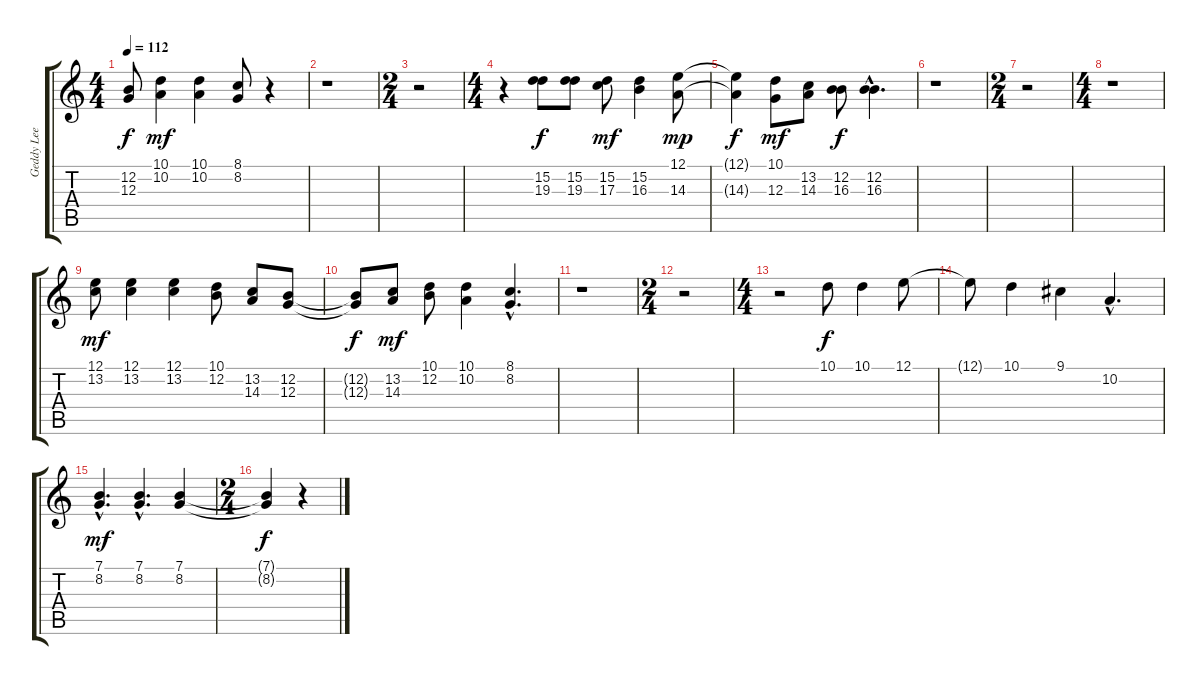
\track ("Geddy Lee Vocal" "Geddy Lee ") {instrument synthvoice}
\staff {score tabs}
\tuning (E4 B3 G3 D3 A2 E2) {hide}
\ts (4 4)
\tempo 112
\clef g2
\ks c
(12.2{t} 12.3{t}).8{dy f} (10.1 10.2).4{dy mf} (10.1 10.2).4 (8.1 8.2).8 r.4 |
r.1 |
\ts (2 4)
r.2 |
\ts (4 4)
r.4 (15.2 19.3).8{dy f} (15.2 19.3).8 (15.2 17.3).8{dy mf} (15.2 16.3).4 (12.1 14.3).8{dy mp} |
(12.1{t} 14.3{t}).4{dy f} (10.1 12.3).8{dy mf} (13.2 14.3).8 (12.2 16.3).8{dy f} (12.2{hac} 16.3{hac}).4{d} |
r.1 |
\ts (2 4)
r.2 |
\ts (4 4)
r.1 |
(12.1 13.2).8{dy mf} (12.1 13.2).4 (12.1 13.2).4 (10.1 12.2).8 (13.2 14.3).8 (12.2 12.3).8 |
(12.2{t} 12.3{t}).8{dy f} (13.2 14.3).8{dy mf} (10.1 12.2).8 (10.1 10.2).4 (8.1{hac} 8.2{hac}).4{d} |
r.1 |
\ts (2 4)
r.2 |
\ts (4 4)
r.2 10.1.8{dy f} 10.1.4 12.1.8 |
12.1{t}.8 10.1.4 9.1.4 10.2{hac}.4{d} |
(7.1{hac} 8.2{hac}).4{d dy mf} (7.1{hac} 8.2{hac}).4{d} (7.1 8.2).4 |
\ts (2 4)
(7.1{t} 8.2{t}).4{dy f} r.4
